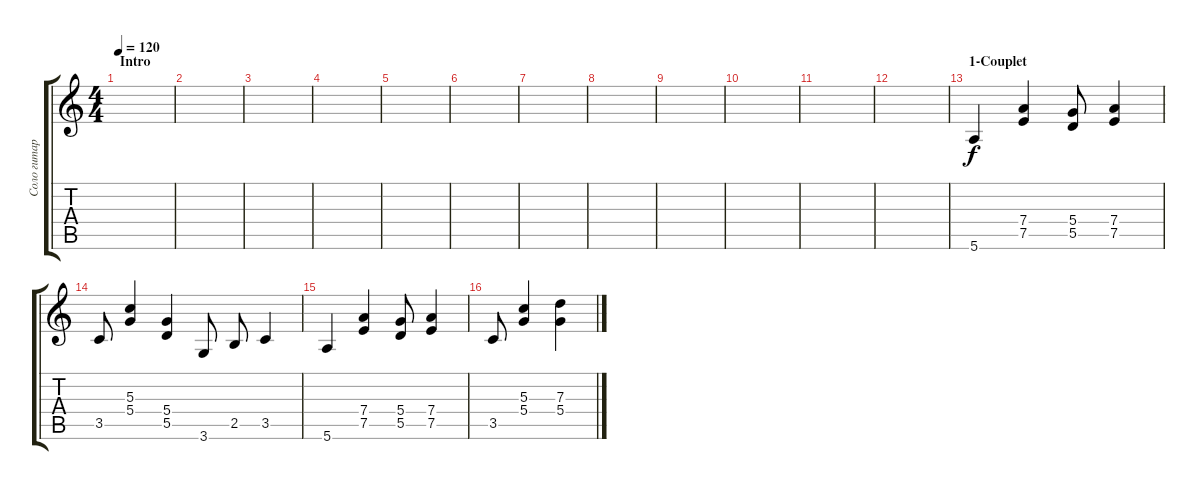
\track ("Соло гитара" "Соло гитар") {instrument distortionguitar}
\staff {score tabs}
\tuning (E4 B3 G3 D3 A2 E2) {hide}
\ts (4 4)
\section ("" "Intro")
\tempo 120
\tempo 100
\tempo 120
\clef g2
\ks c
|
|
|
|
|
|
|
|
|
|
|
|
\section ("" "1-Couplet")
5.6.4{volume 11 instrument overdrivenguitar} (7.4 7.5).4 (5.4 5.5).8 (7.4 7.5).4 |
3.5.8 (5.3 5.4).4 (5.4 5.5).4 3.6.8 2.5.8 3.5.4 |
5.6.4 (7.4 7.5).4 (5.4 5.5).8 (7.4 7.5).4 |
3.5.8 (5.3 5.4).4 (7.3 5.4).4
